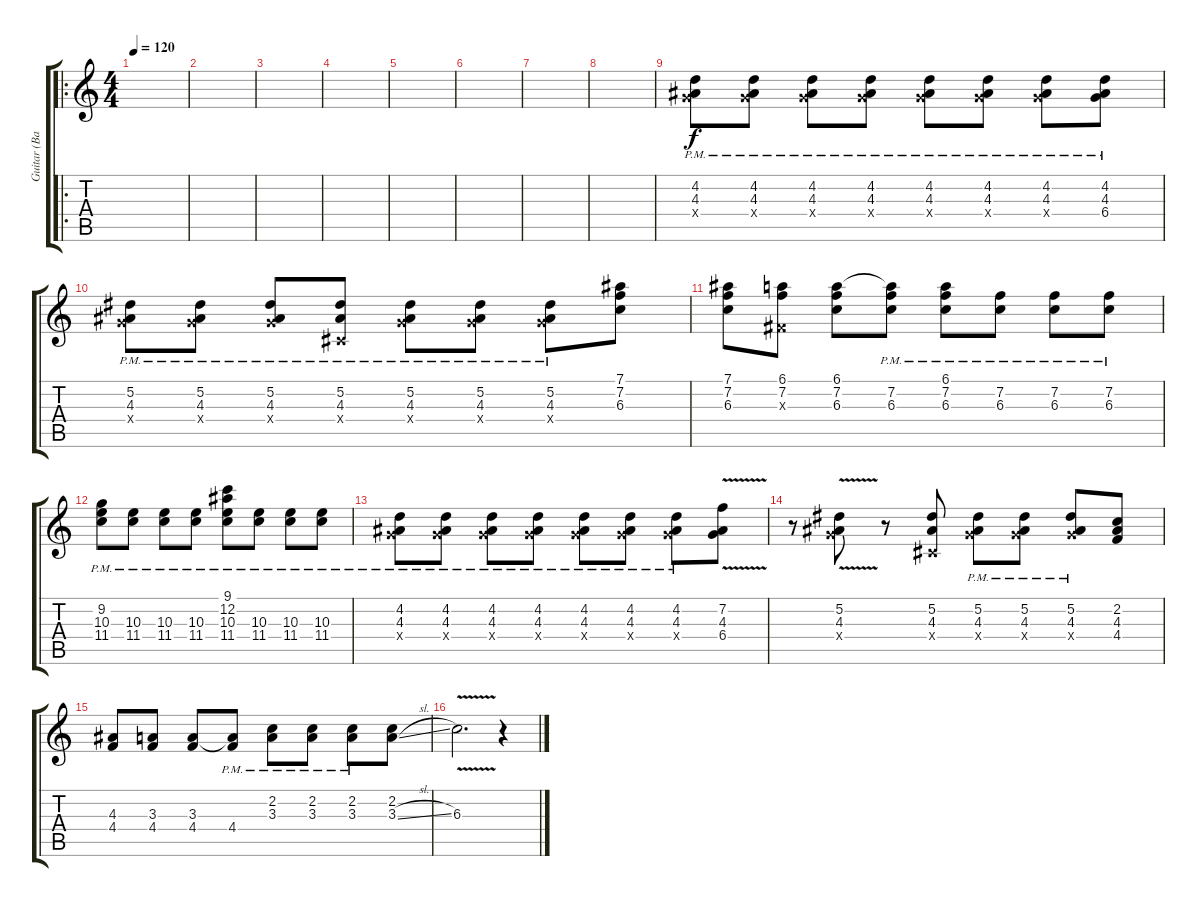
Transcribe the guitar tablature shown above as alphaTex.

\track ("Guitar (Backing solo), Echo" "Guitar (Ba") {instrument overdrivenguitar}
\staff {score tabs}
\tuning (Eb4 Bb3 Gb3 Db3 Ab2 Eb2) {hide}
\ro
\ts (4 4)
\tempo 120
\clef g2
\ks c
|
|
|
|
|
|
|
|
(4.2{pm} 4.3{pm} 6.4{x}).8{volume 11 balance 8} (4.2{pm} 4.3{pm} 6.4{x}).8 (4.2{pm} 4.3{pm} 6.4{x}).8 (4.2{pm} 4.3{pm} 6.4{x}).8 (4.2{pm} 4.3{pm} 6.4{x}).8 (4.2{pm} 4.3{pm} 6.4{x}).8 (4.2{pm} 4.3{pm} 6.4{x}).8 (4.2{pm} 4.3{pm} 6.4{pm}).8 |
(5.2{pm} 4.3{pm} 6.4{x}).8{volume 11 balance 8} (5.2{pm} 4.3{pm} 6.4{x}).8 (5.2{pm} 4.3{pm} 6.4{x}).8 (5.2{pm} 4.3{pm} 0.4{x}).8 (5.2{pm} 4.3{pm} 6.4{x}).8 (5.2{pm} 4.3{pm} 6.4{x}).8 (5.2{pm} 4.3{pm} 6.4{x}).8 (7.1 7.2 6.3).8 |
(7.1 7.2 6.3).8{volume 11 balance 8} (6.1 7.2 0.3{x}).8 (6.1 7.2 6.3).8 (6.1{t} 7.2{pm} 6.3{pm}).8 (6.1{pm} 7.2{pm} 6.3{pm}).8 (7.2{pm} 6.3{pm}).8 (7.2{pm} 6.3{pm}).8 (7.2{pm} 6.3{pm}).8 |
(9.2 10.3{pm} 11.4{pm}).8{volume 11 balance 8} (10.3{pm} 11.4{pm}).8 (10.3{pm} 11.4{pm}).8 (10.3{pm} 11.4{pm}).8 (9.1 12.2 10.3{pm} 11.4{pm}).8 (10.3{pm} 11.4{pm}).8 (10.3{pm} 11.4{pm}).8 (10.3{pm} 11.4{pm}).8 |
(4.2{pm} 4.3{pm} 6.4{x}).8{volume 11 balance 8} (4.2{pm} 4.3{pm} 6.4{x}).8 (4.2{pm} 4.3{pm} 6.4{x}).8 (4.2{pm} 4.3{pm} 6.4{x}).8 (4.2{pm} 4.3{pm} 6.4{x}).8 (4.2{pm} 4.3{pm} 6.4{x}).8 (4.2{pm} 4.3{pm} 6.4{x}).8 (7.2{v} 4.3 6.4).8 |
r.8{volume 11 balance 8} (5.2{v} 4.3 6.4{x}).8 r.8 (5.2 4.3 0.4{x}).8 (5.2{pm} 4.3{pm} 6.4{x}).8 (5.2{pm} 4.3{pm} 6.4{x}).8 (5.2{pm} 4.3{pm} 6.4{x}).8 (2.2 4.3 4.4).8 |
(4.3 4.4).8{volume 11 balance 8} (3.3 4.4).8 (3.3 4.4).8 (3.3{t} 4.4{pm}).8 (2.2{pm} 3.3{pm}).8 (2.2{pm} 3.3{pm}).8 (2.2{pm} 3.3{pm}).8 (2.2 3.3{sl}).8 |
6.3{v}.2{d balance 8} r.4
